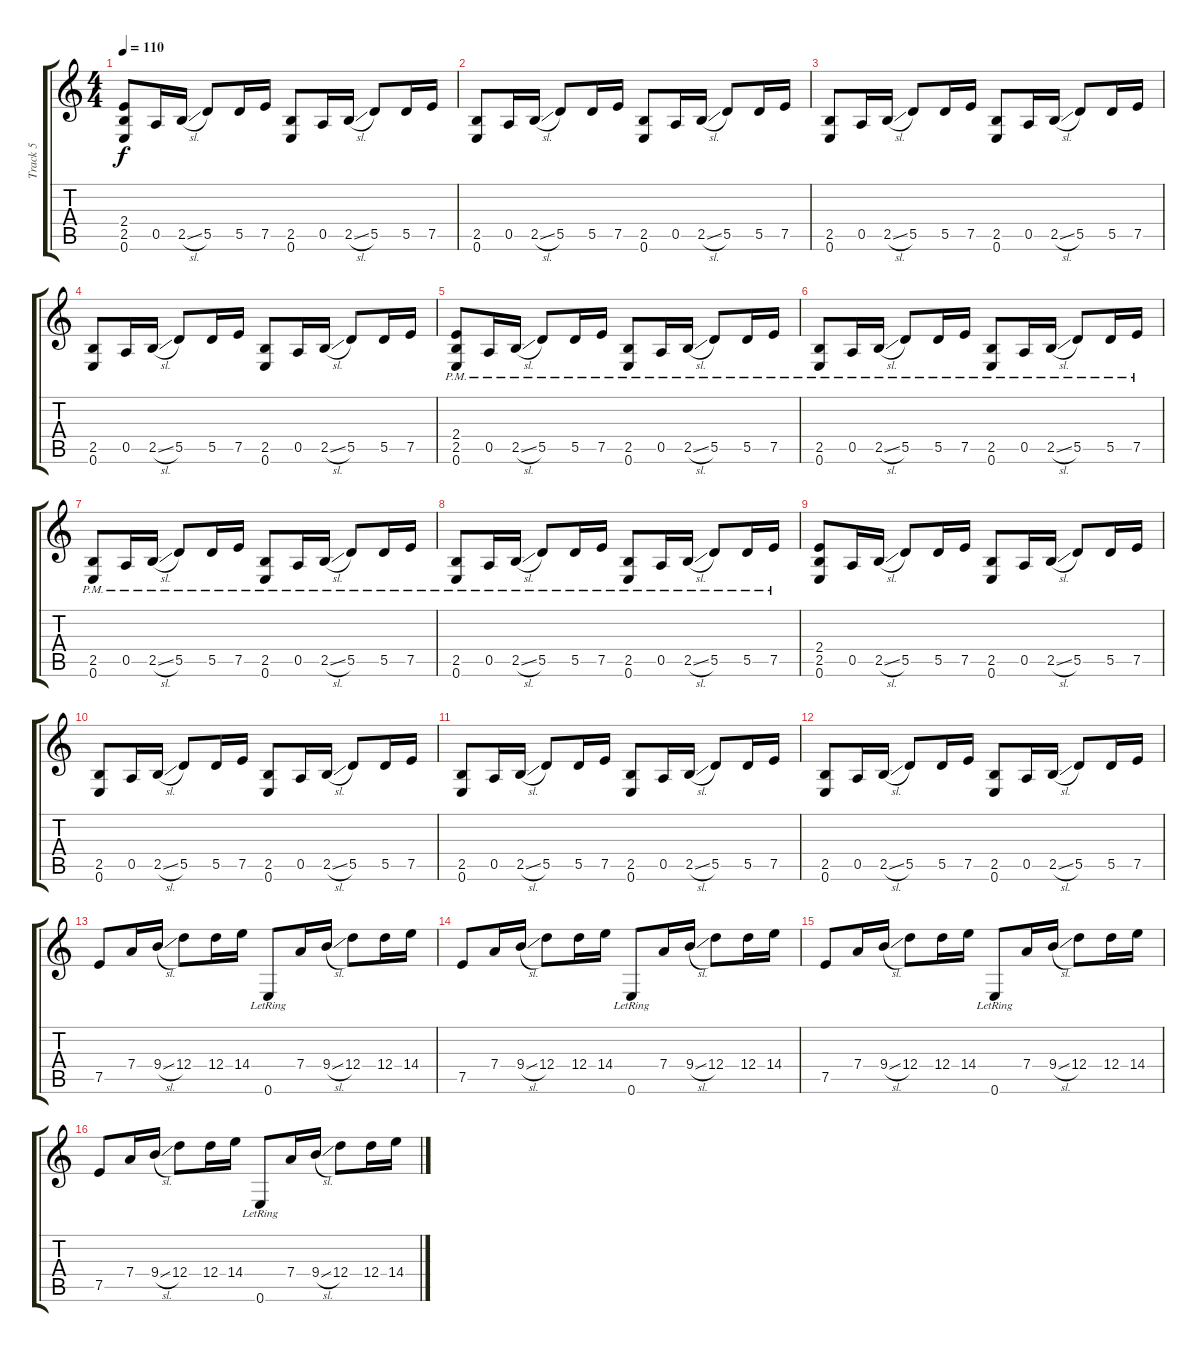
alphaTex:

\track ("Track 5" "Track 5") {instrument overdrivenguitar}
\staff {score tabs}
\tuning (E4 B3 G3 D3 A2 E2) {hide}
\ts (4 4)
\tempo 110
\clef g2
\ks c
(2.4 2.5 0.6).8{dy f} 0.5.16 2.5{sl}.16 5.5.8 5.5.16 7.5.16 (2.5 0.6).8 0.5.16 2.5{sl}.16 5.5.8 5.5.16 7.5.16 |
(2.5 0.6).8 0.5.16 2.5{sl}.16 5.5.8 5.5.16 7.5.16 (2.5 0.6).8 0.5.16 2.5{sl}.16 5.5.8 5.5.16 7.5.16 |
(2.5 0.6).8 0.5.16 2.5{sl}.16 5.5.8 5.5.16 7.5.16 (2.5 0.6).8 0.5.16 2.5{sl}.16 5.5.8 5.5.16 7.5.16 |
(2.5 0.6).8 0.5.16 2.5{sl}.16 5.5.8 5.5.16 7.5.16 (2.5 0.6).8 0.5.16 2.5{sl}.16 5.5.8 5.5.16 7.5.16 |
(2.4{pm} 2.5{pm} 0.6{pm}).8 0.5{pm}.16 2.5{sl pm}.16 5.5{pm}.8 5.5{pm}.16 7.5{pm}.16 (2.5{pm} 0.6{pm}).8 0.5{pm}.16 2.5{sl pm}.16 5.5{pm}.8 5.5{pm}.16 7.5{pm}.16 |
(2.5{pm} 0.6{pm}).8 0.5{pm}.16 2.5{sl pm}.16 5.5{pm}.8 5.5{pm}.16 7.5{pm}.16 (2.5{pm} 0.6{pm}).8 0.5{pm}.16 2.5{sl pm}.16 5.5{pm}.8 5.5{pm}.16 7.5{pm}.16 |
(2.5{pm} 0.6{pm}).8 0.5{pm}.16 2.5{sl pm}.16 5.5{pm}.8 5.5{pm}.16 7.5{pm}.16 (2.5{pm} 0.6{pm}).8 0.5{pm}.16 2.5{sl pm}.16 5.5{pm}.8 5.5{pm}.16 7.5{pm}.16 |
(2.5{pm} 0.6{pm}).8 0.5{pm}.16 2.5{sl pm}.16 5.5{pm}.8 5.5{pm}.16 7.5{pm}.16 (2.5{pm} 0.6{pm}).8 0.5{pm}.16 2.5{sl pm}.16 5.5{pm}.8 5.5{pm}.16 7.5{pm}.16 |
(2.4 2.5 0.6).8 0.5.16 2.5{sl}.16 5.5.8 5.5.16 7.5.16 (2.5 0.6).8 0.5.16 2.5{sl}.16 5.5.8 5.5.16 7.5.16 |
(2.5 0.6).8 0.5.16 2.5{sl}.16 5.5.8 5.5.16 7.5.16 (2.5 0.6).8 0.5.16 2.5{sl}.16 5.5.8 5.5.16 7.5.16 |
(2.5 0.6).8 0.5.16 2.5{sl}.16 5.5.8 5.5.16 7.5.16 (2.5 0.6).8 0.5.16 2.5{sl}.16 5.5.8 5.5.16 7.5.16 |
(2.5 0.6).8 0.5.16 2.5{sl}.16 5.5.8 5.5.16 7.5.16 (2.5 0.6).8 0.5.16 2.5{sl}.16 5.5.8 5.5.16 7.5.16 |
7.5.8 7.4.16 9.4{sl}.16 12.4.8 12.4.16 14.4.16 0.6{lr}.8 7.4.16 9.4{sl}.16 12.4.8 12.4.16 14.4.16 |
7.5.8 7.4.16 9.4{sl}.16 12.4.8 12.4.16 14.4.16 0.6{lr}.8 7.4.16 9.4{sl}.16 12.4.8 12.4.16 14.4.16 |
7.5.8 7.4.16 9.4{sl}.16 12.4.8 12.4.16 14.4.16 0.6{lr}.8 7.4.16 9.4{sl}.16 12.4.8 12.4.16 14.4.16 |
7.5.8 7.4.16 9.4{sl}.16 12.4.8 12.4.16 14.4.16 0.6{lr}.8 7.4.16 9.4{sl}.16 12.4.8 12.4.16 14.4.16
